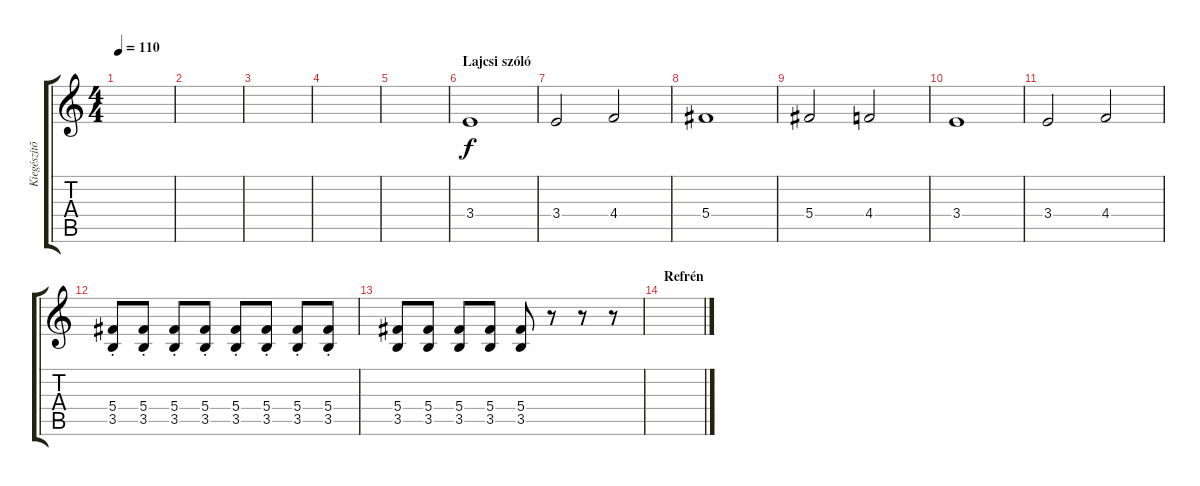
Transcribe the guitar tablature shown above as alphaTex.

\track ("Kiegészítõ gitár" "Kiegészítõ") {instrument distortionguitar}
\staff {score tabs}
\tuning (Eb4 Bb3 Gb3 Db3 Ab2 Eb2) {hide}
\ts (4 4)
\tempo 110
\clef g2
\ks c
|
|
|
|
|
\section ("" "Lajcsi szóló")
3.4.1 |
3.4.2 4.4.2 |
5.4.1 |
5.4.2 4.4.2 |
3.4.1 |
3.4.2 4.4.2 |
(5.4{st} 3.5{st}).8 (5.4{st} 3.5{st}).8 (5.4{st} 3.5{st}).8 (5.4{st} 3.5{st}).8 (5.4{st} 3.5{st}).8 (5.4{st} 3.5{st}).8 (5.4{st} 3.5{st}).8 (5.4{st} 3.5{st}).8 |
(5.4 3.5).8 (5.4 3.5).8 (5.4 3.5).8 (5.4 3.5).8 (5.4 3.5).8 r.8 r.8 r.8 |
\section ("" "Refrén")
